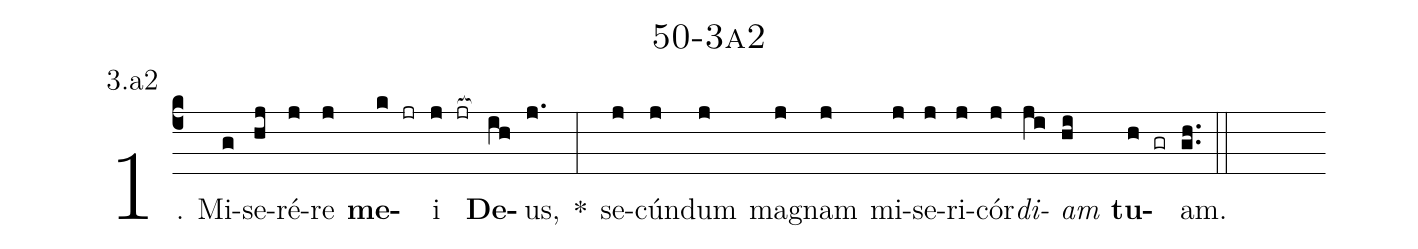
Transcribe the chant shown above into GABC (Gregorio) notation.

name: 50-3a2;
annotation: 3.a2;
%%
(c4)1. Mi(g)se(hj)ré(j)re(j) <b>me</b>(k jr)i(j jr[ocb:1{]) <b>De</b>(ih[ocb:0}])us,(j.) *(:) se(j)cún(j)dum(j) ma(j)gnam(j) mi(j)se(j)ri(j)cór(j)<i>di</i>(ji)<i>am</i>(hi) <b>tu</b>(h gr)am.(gh..) (::)
